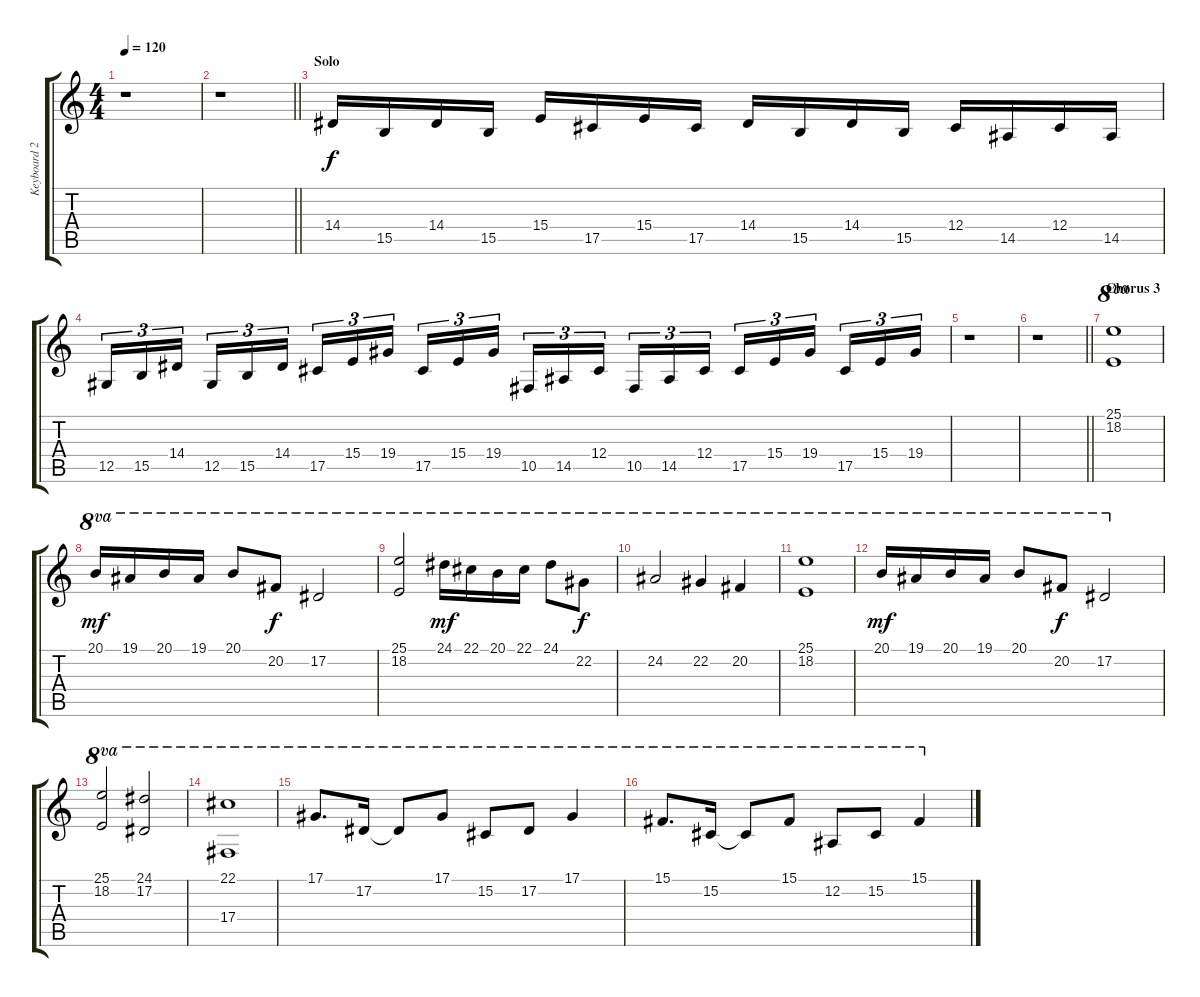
\track ("Keyboard 2" "Keyboard 2") {instrument stringensemble1}
\staff {score tabs}
\tuning (Eb4 Bb3 Gb3 Db3 Ab2 Eb2) {hide}
\ts (4 4)
\tempo 120
\clef g2
\ks c
r.1{dy f} |
\barLineRight lightlight
r.1 |
\section ("" "Solo")
14.4.16{volume 16 instrument harpsichord} 15.5.16 14.4.16 15.5.16 15.4.16 17.5.16 15.4.16 17.5.16 14.4.16 15.5.16 14.4.16 15.5.16 12.4.16 14.5.16 12.4.16 14.5.16 |
12.5.16{tu (3 2)} 15.5.16{tu (3 2)} 14.4.16{tu (3 2) beam splitsecondary} 12.5.16{tu (3 2)} 15.5.16{tu (3 2)} 14.4.16{tu (3 2)} 17.5.16{tu (3 2)} 15.4.16{tu (3 2)} 19.4.16{tu (3 2) beam splitsecondary} 17.5.16{tu (3 2)} 15.4.16{tu (3 2)} 19.4.16{tu (3 2)} 10.5.16{tu (3 2)} 14.5.16{tu (3 2)} 12.4.16{tu (3 2) beam splitsecondary} 10.5.16{tu (3 2)} 14.5.16{tu (3 2)} 12.4.16{tu (3 2)} 17.5.16{tu (3 2)} 15.4.16{tu (3 2)} 19.4.16{tu (3 2) beam splitsecondary} 17.5.16{tu (3 2)} 15.4.16{tu (3 2)} 19.4.16{tu (3 2)} |
r.1 |
\barLineRight lightlight
r.1 |
\section ("" "Chorus 3")
(25.1 18.2).1{ot 8va volume 13 instrument stringensemble2} |
20.1.16{ot 8va dy mf instrument stringensemble1} 19.1.16{ot 8va} 20.1.16{ot 8va} 19.1.16{ot 8va} 20.1.8{ot 8va} 20.2.8{ot 8va dy f} 17.2.2{ot 8va} |
(25.1 18.2).2{ot 8va instrument stringensemble2} 24.1.16{ot 8va dy mf instrument stringensemble1} 22.1.16{ot 8va} 20.1.16{ot 8va} 22.1.16{ot 8va} 24.1.8{ot 8va} 22.2.8{ot 8va dy f} |
24.2.2{ot 8va} 22.2.4{ot 8va} 20.2.4{ot 8va} |
(25.1 18.2).1{ot 8va instrument stringensemble2} |
20.1.16{ot 8va dy mf instrument stringensemble1} 19.1.16{ot 8va} 20.1.16{ot 8va} 19.1.16{ot 8va} 20.1.8{ot 8va} 20.2.8{ot 8va dy f} 17.2.2{ot 8va} |
(25.1 18.2).2{ot 8va instrument stringensemble2} (24.1 17.2).2{ot 8va} |
(22.1 17.4).1{ot 8va} |
17.1.8{d ot 8va instrument musicbox} 17.2.16{ot 8va} 17.2{t}.8{ot 8va} 17.1.8{ot 8va} 15.2.8{ot 8va} 17.2.8{ot 8va} 17.1.4{ot 8va} |
15.1.8{d ot 8va} 15.2.16{ot 8va} 15.2{t}.8{ot 8va} 15.1.8{ot 8va} 12.2.8{ot 8va} 15.2.8{ot 8va} 15.1.4{ot 8va}
